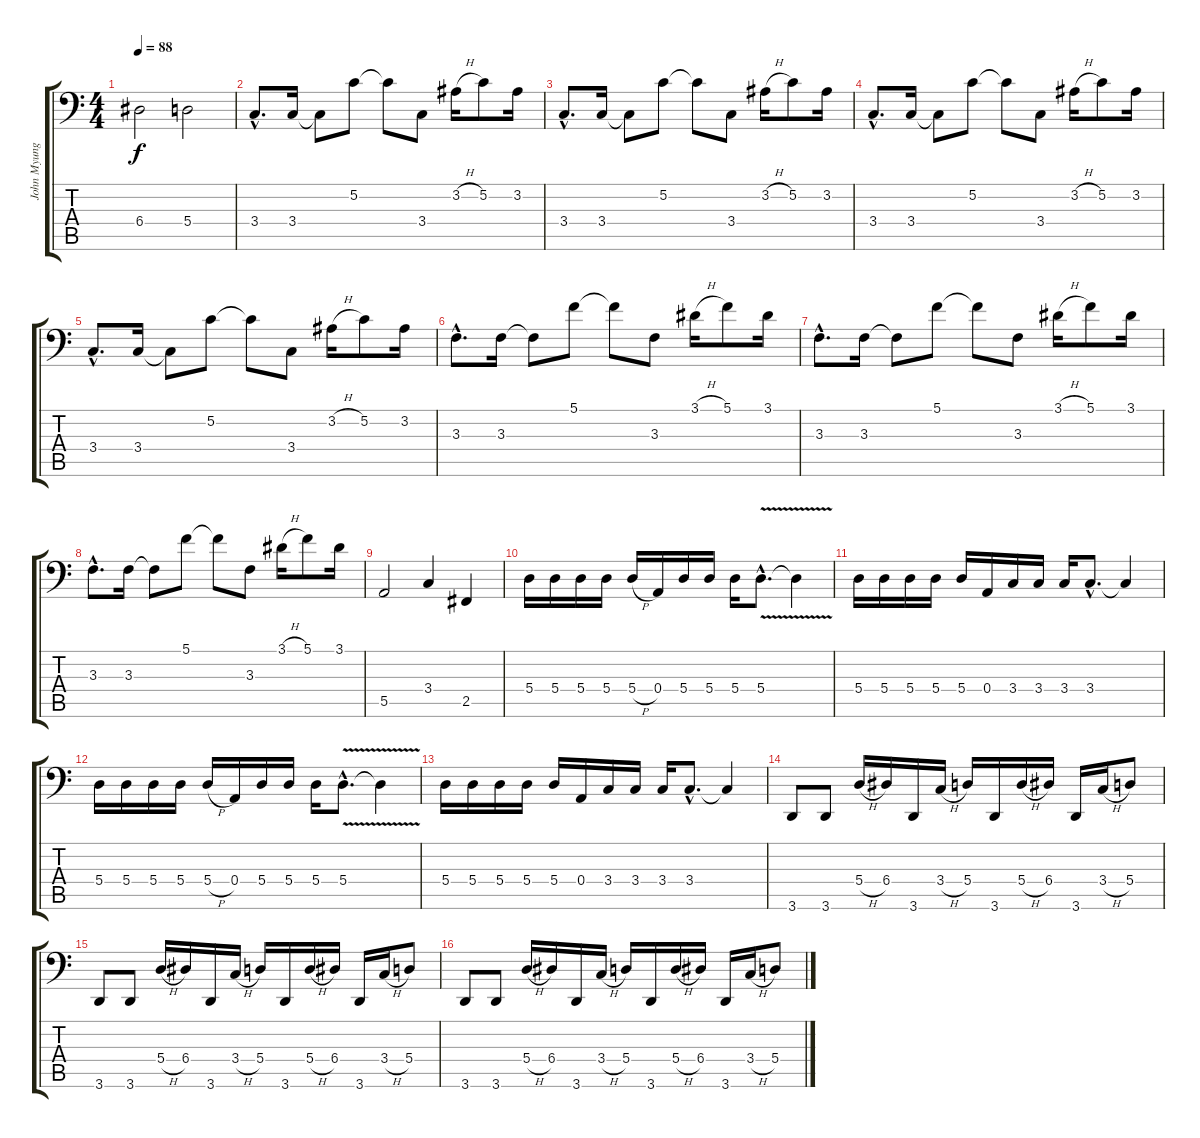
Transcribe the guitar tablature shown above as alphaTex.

\track ("John Myung" "John Myung") {instrument electricbassfinger}
\staff {score tabs}
\tuning (C3 G2 D2 A1 E1 B0) {hide}
\ts (4 4)
\tempo 88
\clef f4
\ks c
6.4.2{dy f} 5.4.2 |
3.4{hac}.8{d} 3.4.16 3.4{t}.8 5.2.8 5.2{t}.8 3.4.8 3.2{h}.16 5.2.8 3.2.16 |
3.4{hac}.8{d} 3.4.16 3.4{t}.8 5.2.8 5.2{t}.8 3.4.8 3.2{h}.16 5.2.8 3.2.16 |
3.4{hac}.8{d} 3.4.16 3.4{t}.8 5.2.8 5.2{t}.8 3.4.8 3.2{h}.16 5.2.8 3.2.16 |
3.4{hac}.8{d} 3.4.16 3.4{t}.8 5.2.8 5.2{t}.8 3.4.8 3.2{h}.16 5.2.8 3.2.16 |
3.3{hac}.8{d} 3.3.16 3.3{t}.8 5.1.8 5.1{t}.8 3.3.8 3.1{h}.16 5.1.8 3.1.16 |
3.3{hac}.8{d} 3.3.16 3.3{t}.8 5.1.8 5.1{t}.8 3.3.8 3.1{h}.16 5.1.8 3.1.16 |
3.3{hac}.8{d} 3.3.16 3.3{t}.8 5.1.8 5.1{t}.8 3.3.8 3.1{h}.16 5.1.8 3.1.16 |
5.5.2 3.4.4 2.5.4 |
5.4.16 5.4.16 5.4.16 5.4.16 5.4{h}.16 0.4.16 5.4.16 5.4.16 5.4.16 5.4{v hac}.8{d} 5.4{t}.4 |
5.4.16 5.4.16 5.4.16 5.4.16 5.4.16 0.4.16 3.4.16 3.4.16 3.4.16 3.4{hac}.8{d} 3.4{t}.4 |
5.4.16 5.4.16 5.4.16 5.4.16 5.4{h}.16 0.4.16 5.4.16 5.4.16 5.4.16 5.4{v hac}.8{d} 5.4{t}.4 |
5.4.16 5.4.16 5.4.16 5.4.16 5.4.16 0.4.16 3.4.16 3.4.16 3.4.16 3.4{hac}.8{d} 3.4{t}.4 |
3.6.8 3.6.8 5.4{h}.16 6.4.16 3.6.16 3.4{h}.16 5.4.16 3.6.16 5.4{h}.16 6.4.16 3.6.16 3.4{h}.16 5.4.8 |
3.6.8 3.6.8 5.4{h}.16 6.4.16 3.6.16 3.4{h}.16 5.4.16 3.6.16 5.4{h}.16 6.4.16 3.6.16 3.4{h}.16 5.4.8 |
3.6.8 3.6.8 5.4{h}.16 6.4.16 3.6.16 3.4{h}.16 5.4.16 3.6.16 5.4{h}.16 6.4.16 3.6.16 3.4{h}.16 5.4.8
